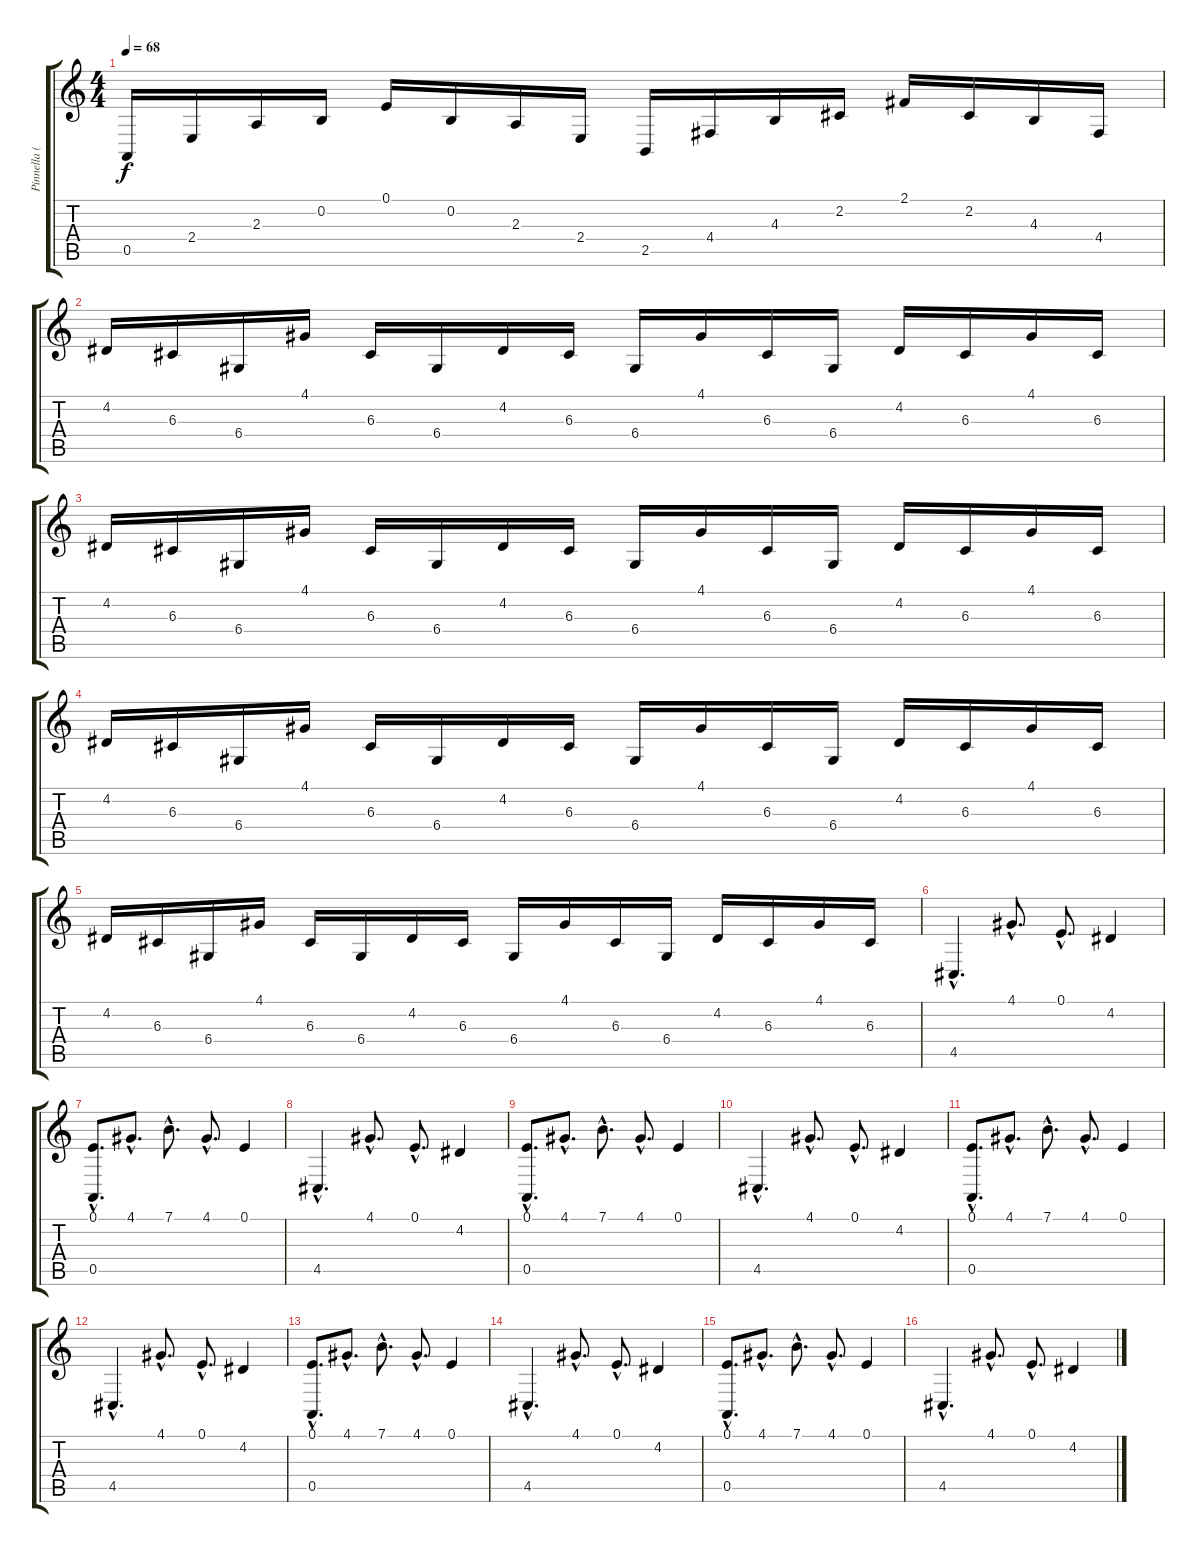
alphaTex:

\track ("Pinnella (Piano)" "Pinnella (") {instrument brightacousticpiano}
\staff {score tabs}
\tuning (E4 B3 G3 D3 A2 E2) {hide}
\ts (4 4)
\tempo 68
\clef g2
\ks c
0.5.16{dy f} 2.4.16 2.3.16 0.2.16 0.1.16 0.2.16 2.3.16 2.4.16 2.5.16 4.4.16 4.3.16 2.2.16 2.1.16 2.2.16 4.3.16 4.4.16 |
4.2.16 6.3.16 6.4.16 4.1.16 6.3.16 6.4.16 4.2.16 6.3.16 6.4.16 4.1.16 6.3.16 6.4.16 4.2.16 6.3.16 4.1.16 6.3.16 |
4.2.16 6.3.16 6.4.16 4.1.16 6.3.16 6.4.16 4.2.16 6.3.16 6.4.16 4.1.16 6.3.16 6.4.16 4.2.16 6.3.16 4.1.16 6.3.16 |
4.2.16 6.3.16 6.4.16 4.1.16 6.3.16 6.4.16 4.2.16 6.3.16 6.4.16 4.1.16 6.3.16 6.4.16 4.2.16 6.3.16 4.1.16 6.3.16 |
4.2.16 6.3.16 6.4.16 4.1.16 6.3.16 6.4.16 4.2.16 6.3.16 6.4.16 4.1.16 6.3.16 6.4.16 4.2.16 6.3.16 4.1.16 6.3.16 |
4.5{hac}.4{d} 4.1{hac}.8{d} 0.1{hac}.8{d} 4.2.4 |
(0.1{hac} 0.5{hac}).8{d} 4.1{hac}.8{d} 7.1{hac}.8{d} 4.1{hac}.8{d} 0.1.4 |
4.5{hac}.4{d} 4.1{hac}.8{d} 0.1{hac}.8{d} 4.2.4 |
(0.1{hac} 0.5{hac}).8{d} 4.1{hac}.8{d} 7.1{hac}.8{d} 4.1{hac}.8{d} 0.1.4 |
4.5{hac}.4{d} 4.1{hac}.8{d} 0.1{hac}.8{d} 4.2.4 |
(0.1{hac} 0.5{hac}).8{d} 4.1{hac}.8{d} 7.1{hac}.8{d} 4.1{hac}.8{d} 0.1.4 |
4.5{hac}.4{d} 4.1{hac}.8{d} 0.1{hac}.8{d} 4.2.4 |
(0.1{hac} 0.5{hac}).8{d} 4.1{hac}.8{d} 7.1{hac}.8{d} 4.1{hac}.8{d} 0.1.4 |
4.5{hac}.4{d} 4.1{hac}.8{d} 0.1{hac}.8{d} 4.2.4 |
(0.1{hac} 0.5{hac}).8{d} 4.1{hac}.8{d} 7.1{hac}.8{d} 4.1{hac}.8{d} 0.1.4 |
4.5{hac}.4{d} 4.1{hac}.8{d} 0.1{hac}.8{d} 4.2.4
